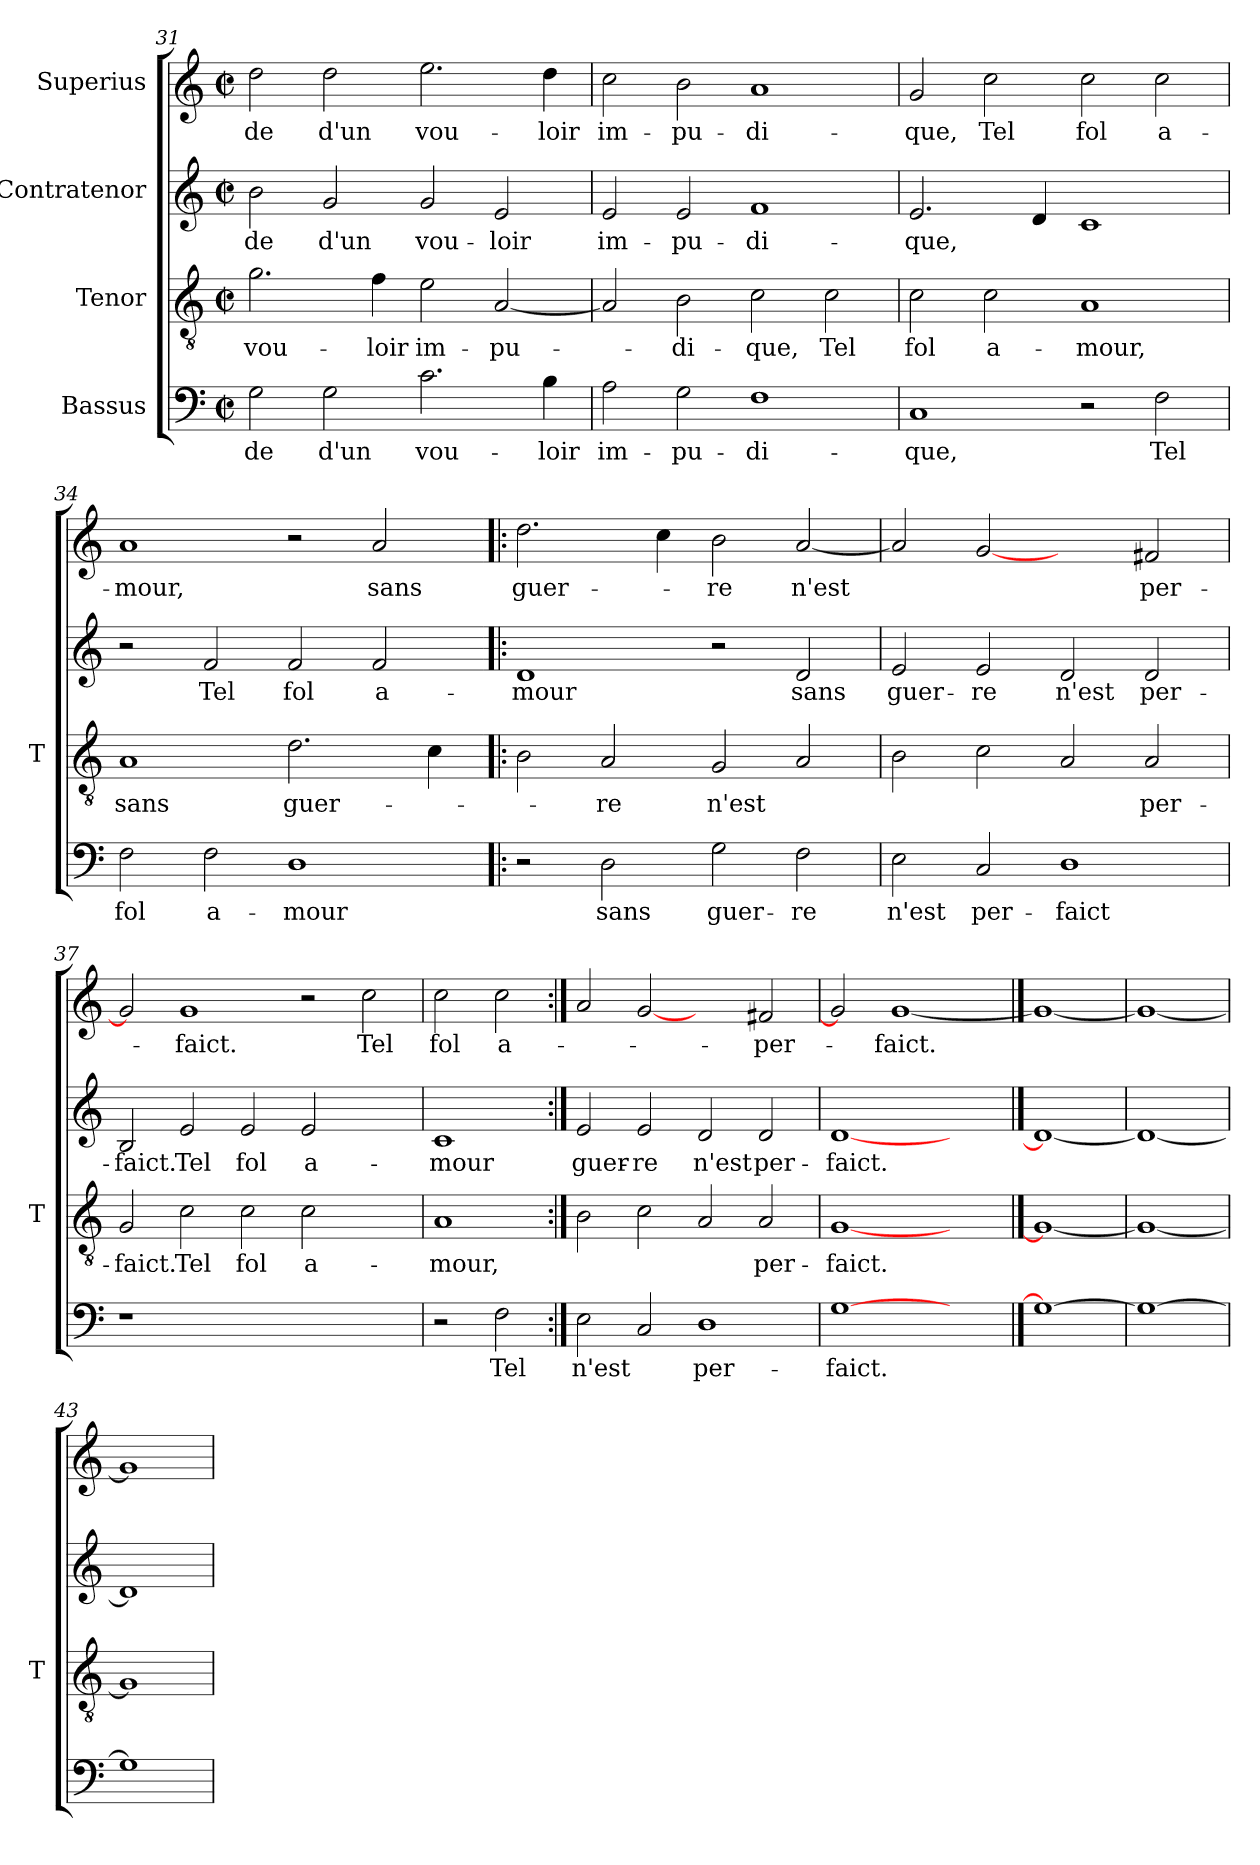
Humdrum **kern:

**kern	**text	**kern	**text	**kern	**text	**kern	**text
*part4	*part4	*part3	*part3	*part2	*part2	*part1	*part1
*staff4	*staff4	*staff3	*staff3	*staff2	*staff2	*staff1	*staff1
*I"Bassus	*	*I"Tenor	*	*I"Contratenor	*	*I"Superius	*
*	*	*I'T	*	*	*	*	*
*clefF4	*	*clefGv2	*	*clefG2	*	*clefG2	*
*k[]	*	*k[]	*	*k[]	*	*k[]	*
*C:	*	*C:	*	*C:	*	*C:	*
*M2/2	*	*M2/2	*	*M2/2	*	*M2/2	*
*met(c|)	*	*met(c|)	*	*met(c|)	*	*met(c|)	*
=31	=31	=31	=31	=31	=31	=31	=31
2G	-de	2.g	vou-	2b	-de	2dd	-de
2G	-d'un	.	.	2g	-d'un	2dd	-d'un
.	.	4f	-loir	.	.	.	.
2.c	vou-	2e	im-	2g	vou-	2.ee	vou-
.	.	[2A	pu-	2e	-loir	.	.
4B	-loir	.	.	.	.	4dd	-loir
=32	=32	=32	=32	=32	=32	=32	=32
2A	im-	2A]	.	2e	im-	2cc	im-
2G	pu-	2B	di-	2e	pu-	2b	pu-
1F	di-	2c	-que,	1f	di-	1a	di-
.	.	2c	-Tel	.	.	.	.
=33	=33	=33	=33	=33	=33	=33	=33
1C	-que,	2c	-fol	2.e	-que,	2g	-que,
.	.	2c	a-	.	.	2cc	-Tel
.	.	.	.	4d	.	.	.
2r	.	1A	-mour,	1c	.	2cc	-fol
2F	-Tel	.	.	.	.	2cc	a-
=34	=34	=34	=34	=34	=34	=34	=34
2F	-fol	1A	-sans	2r	.	1a	-mour,
2F	a-	.	.	2f	-Tel	.	.
1D	-mour	2.d	guer-	2f	-fol	2r	.
.	.	.	.	2f	a-	2a	-sans
.	.	4c	.	.	.	.	.
!!LO:LB:g=z
=35!|:	=35!|:	=35!|:	=35!|:	=35!|:	=35!|:	=35!|:	=35!|:
2r	.	2B	.	1d	-mour	2.dd	guer-
2D	-sans	2A	-re	.	.	.	.
.	.	.	.	.	.	4cc	.
2G	guer-	2G	-n'est	2r	.	2b	-re
2F	-re	2A	.	2d	-sans	[2a	-n'est
=36	=36	=36	=36	=36	=36	=36	=36
2E	-n'est	2B	.	2e	guer-	2a]	.
2C	per-	2c	.	2e	-re	[2g	.
1D	-faict	2A	.	2d	-n'est	2ryy	.
.	.	2A	per-	2d	per-	2f#X	per-
=37	=37	=37	=37	=37	=37	=37	=37
1r	.	2G	-faict.	2B	-faict.	2g]	.
.	.	2c	-Tel	2e	-Tel	1g	-faict.
1ryy	.	2c	-fol	2e	-fol	.	.
.	.	2c	a-	2e	a-	2r	.
2ryy	.	2ryy	.	2ryy	.	2cc	-Tel
=38	=38	=38	=38	=38	=38	=38	=38
2r	.	1A	-mour,	1c	-mour	2cc	-fol
2F	-Tel	.	.	.	.	2cc	a-
=39:|!	=39:|!	=39:|!	=39:|!	=39:|!	=39:|!	=39:|!	=39:|!
2E	-n'est	2B	.	2e	guer-	2a	.
2C	.	2c	.	2e	-re	[2g	.
1D	per-	2A	.	2d	-n'est	2ryy	.
.	.	2A	per-	2d	per-	2f#X	per-
=40	=40	=40	=40	=40	=40	=40	=40
[1G	-faict.	[1G	-faict.	[1d	-faict.	2g]	.
.	.	.	.	.	.	[1g	-faict.
2ryy	.	2ryy	.	2ryy	.	.	.
==41	==41	==41	==41	==41	==41	==41	==41
1G_	.	1G_	.	1d_	.	1g_	.
=42	=42	=42	=42	=42	=42	=42	=42
1G_	.	1G_	.	1d_	.	1g_	.
=43	=43	=43	=43	=43	=43	=43	=43
1G]	.	1G]	.	1d]	.	1g]	.
=	=	=	=	=	=	=	=
*-	*-	*-	*-	*-	*-	*-	*-
